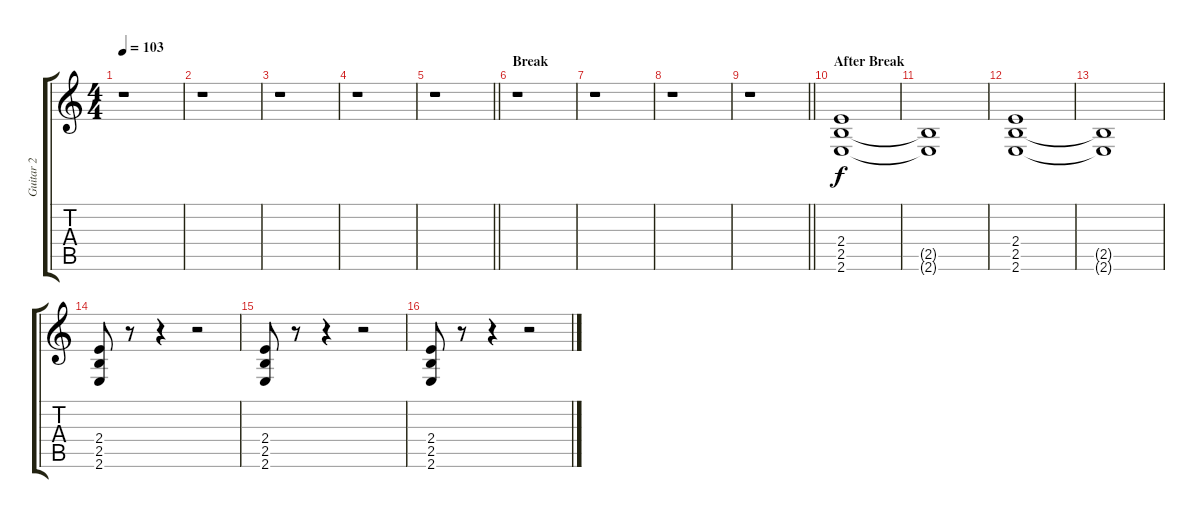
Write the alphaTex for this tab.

\track ("Guitar 2" "Guitar 2") {instrument distortionguitar}
\staff {score tabs}
\tuning (E4 B3 G3 D3 A2 D2) {hide}
\ts (4 4)
\tempo 103
\clef g2
\ks c
r.1{dy f} |
r.1 |
r.1 |
r.1 |
\barLineRight lightlight
r.1 |
\section ("" "Break")
r.1 |
r.1 |
r.1 |
\barLineRight lightlight
r.1 |
\section ("" "After Break")
(2.4 2.5 2.6).1 |
(2.5{t} 2.6{t}).1 |
(2.4 2.5 2.6).1 |
(2.5{t} 2.6{t}).1 |
(2.4 2.5 2.6).8 r.8 r.4 r.2 |
(2.4 2.5 2.6).8 r.8 r.4 r.2 |
(2.4 2.5 2.6).8 r.8 r.4 r.2
